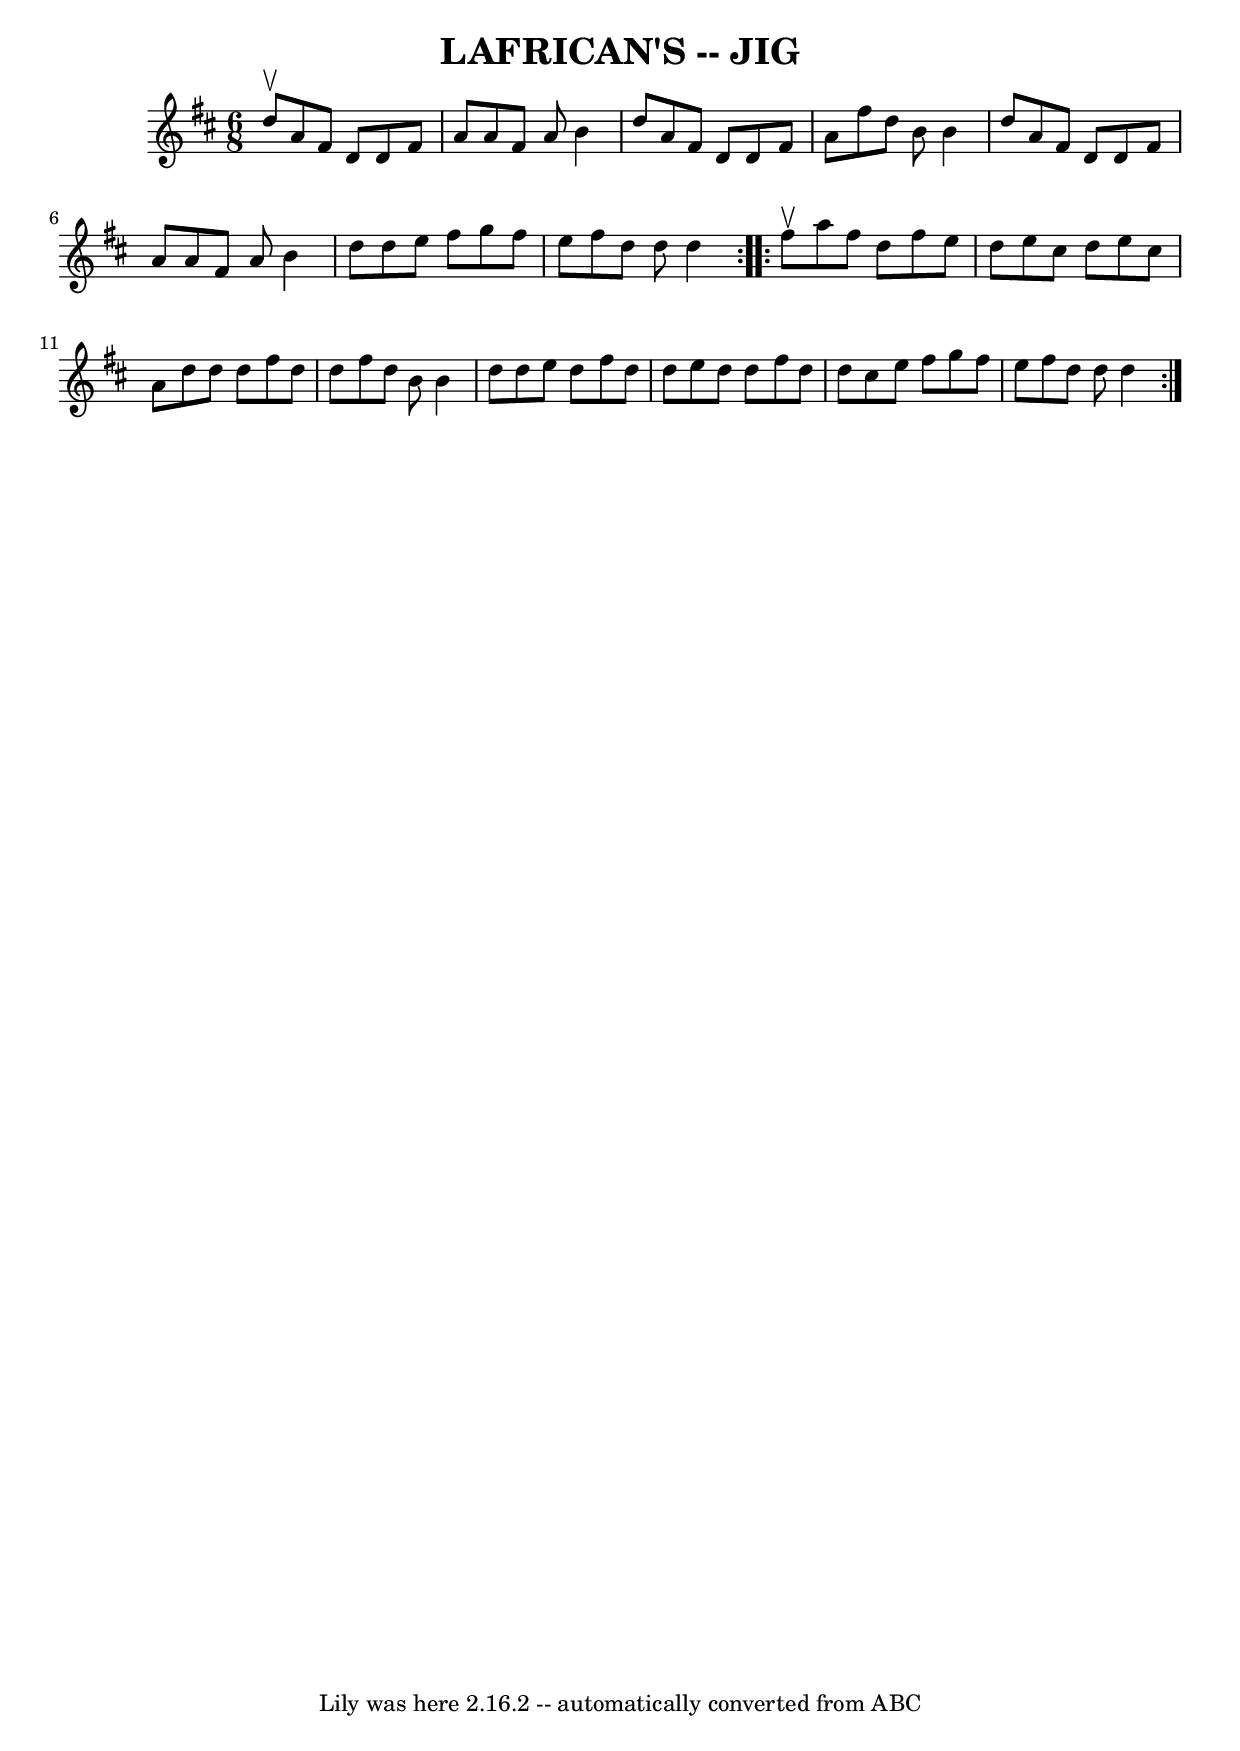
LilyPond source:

\version "2.16.2"
\include "Mammoth.ily"
\header {
  %% book = "Ryan's Mammoth Collection of Fiddle Tunes"
 crossRefNumber = "1"
 footnotes = ""
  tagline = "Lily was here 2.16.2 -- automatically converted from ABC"
  title = "LAFRICAN'S -- JIG"

}
voicedefault =  {



  \repeat volta 2 {

    \time 6/8 
    \key d \major d''8^\upbow        |
 a'8 fis'8 d'8 d'8 fis'8 a'8     |
 a'8 fis'8 a'8 b'4 d''8     |
 a'8 fis'8 d'8 d'8 fis'8 a'8    |
 fis''8 d''8 b'8 b'4 d''8         |
 a'8 fis'8 d'8 d'8 fis'8 a'8     |
 a'8 fis'8 a'8 b'4 d''8    |
    
 d''8 e''8 fis''8 g''8 fis''8 e''8 fis''8 d''8 d''8    
 d''4    
  }     
  \repeat volta 2 { fis''8^\upbow        |
 a''8 fis''8 d''8 fis''8 e''8 d''8     |
 e''8 cis''8 d''8 e''8 cis''8 a'8     |
 d''8 d''8 d''8 fis''8 d''8 d''8     |
 fis''8 d''8 b'8 b'4 d''8        |
 d''8 e''8 d''8 fis''8 d''8 d''8     |
 e''8 d''8 d''8 fis''8 d''8 d''8     |
 cis''8 e''8 fis''8 g''8 fis''8 e''8     |
 fis''8 d''8 d''8 d''4    
  }   

}

\score{
  <<

    \context Staff="default"
    {
      \voicedefault 
      
    }

  >>
  \layout {
    
  }
  \midi {
  }

}
